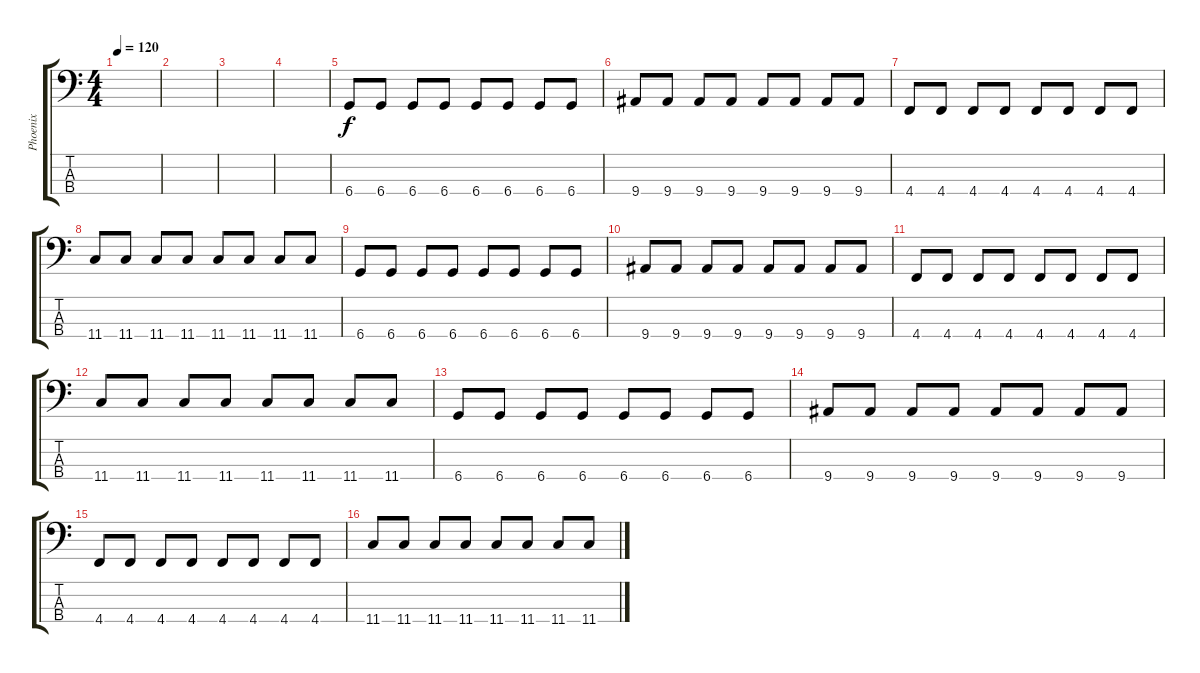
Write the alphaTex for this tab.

\track ("Phoenix" "Phoenix") {instrument electricbassfinger}
\staff {score tabs}
\tuning (Gb2 Db2 Ab1 Db1) {hide}
\ts (4 4)
\tempo 120
\clef f4
\ks c
|
|
|
|
6.4.8 6.4.8 6.4.8 6.4.8 6.4.8 6.4.8 6.4.8 6.4.8 |
9.4.8 9.4.8 9.4.8 9.4.8 9.4.8 9.4.8 9.4.8 9.4.8 |
4.4.8 4.4.8 4.4.8 4.4.8 4.4.8 4.4.8 4.4.8 4.4.8 |
11.4.8 11.4.8 11.4.8 11.4.8 11.4.8 11.4.8 11.4.8 11.4.8 |
6.4.8 6.4.8 6.4.8 6.4.8 6.4.8 6.4.8 6.4.8 6.4.8 |
9.4.8 9.4.8 9.4.8 9.4.8 9.4.8 9.4.8 9.4.8 9.4.8 |
4.4.8 4.4.8 4.4.8 4.4.8 4.4.8 4.4.8 4.4.8 4.4.8 |
11.4.8 11.4.8 11.4.8 11.4.8 11.4.8 11.4.8 11.4.8 11.4.8 |
6.4.8 6.4.8 6.4.8 6.4.8 6.4.8 6.4.8 6.4.8 6.4.8 |
9.4.8 9.4.8 9.4.8 9.4.8 9.4.8 9.4.8 9.4.8 9.4.8 |
4.4.8 4.4.8 4.4.8 4.4.8 4.4.8 4.4.8 4.4.8 4.4.8 |
11.4.8 11.4.8 11.4.8 11.4.8 11.4.8 11.4.8 11.4.8 11.4.8
